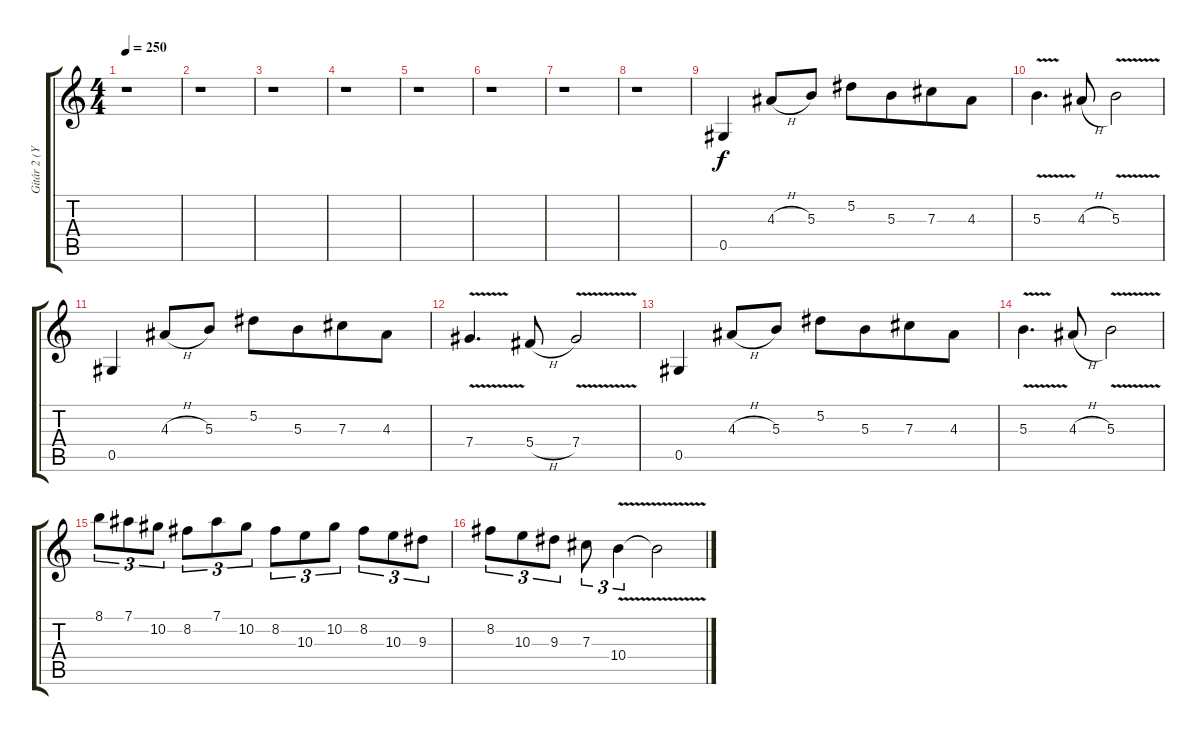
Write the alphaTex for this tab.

\track ("Gitár 2 (Yngwie Malmsteen)" "Gitár 2 (Y") {instrument distortionguitar}
\staff {score tabs}
\tuning (Eb4 Bb3 Gb3 Db3 Ab2 Eb2) {hide}
\ts (4 4)
\tempo 250
\clef g2
\ks c
r.1{dy f} |
r.1 |
r.1 |
r.1 |
r.1 |
r.1 |
r.1 |
r.1 |
0.5.4 4.3{h}.8 5.3.8 5.2.8 5.3.8{beam merge} 7.3.8 4.3.8 |
5.3{v}.4{d} 4.3{h}.8 5.3{v}.2 |
0.5.4 4.3{h}.8 5.3.8 5.2.8 5.3.8{beam merge} 7.3.8 4.3.8 |
7.4{v}.4{d} 5.4{h}.8 7.4{v}.2 |
0.5.4 4.3{h}.8 5.3.8 5.2.8 5.3.8{beam merge} 7.3.8 4.3.8 |
5.3{v}.4{d} 4.3{h}.8 5.3{v}.2 |
8.1.8{tu (3 2)} 7.1.8{tu (3 2)} 10.2.8{tu (3 2)} 8.2.8{tu (3 2)} 7.1.8{tu (3 2)} 10.2.8{tu (3 2)} 8.2.8{tu (3 2)} 10.3.8{tu (3 2)} 10.2.8{tu (3 2)} 8.2.8{tu (3 2)} 10.3.8{tu (3 2)} 9.3.8{tu (3 2)} |
8.2.8{tu (3 2)} 10.3.8{tu (3 2)} 9.3.8{tu (3 2)} 7.3.8{tu (3 2)} 10.4{v}.4{tu (3 2)} 10.4{t}.2
